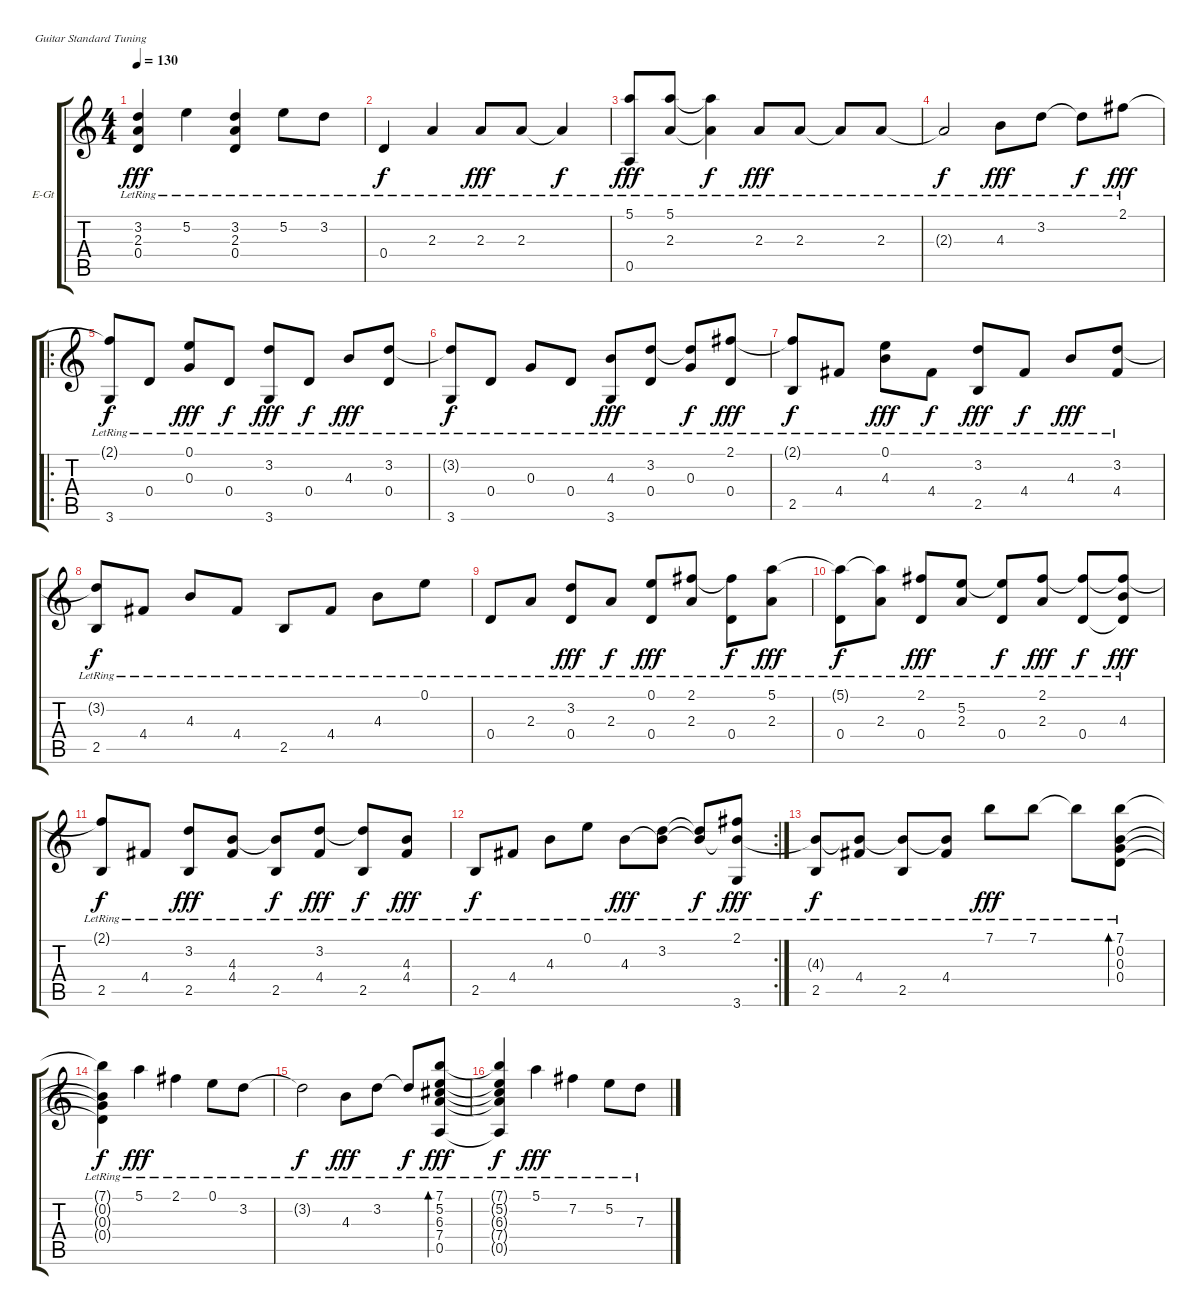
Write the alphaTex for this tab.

\bracketExtendMode groupsimilarinstruments
\firstSystemTrackNameOrientation horizontal
\otherSystemsTrackNameOrientation horizontal
\track ("Electric Guitar" "E-Gt") {instrument distortionguitar}
\staff {score tabs}
\tuning (E4 B3 G3 D3 A2 E2)
\ts (4 4)
\tempo 130
\clef g2
\ks c
(3.2{lr} 2.3{lr} 0.4{lr}).4{dy fff} 5.2{lr}.4 (3.2{lr} 2.3{lr} 0.4{lr}).4 5.2{lr}.8 3.2{lr}.8 |
0.4{lr}.4{dy f} 2.3{lr}.4 2.3{lr}.8{dy fff} 2.3{lr}.8 2.3{lr t}.4{dy f} |
(5.1{lr} 0.5{lr}).8{dy fff} (5.1 2.3{lr}).8 (5.1{t} 2.3{lr t}).4{dy f} 2.3{lr}.8{dy fff} 2.3{lr}.8 2.3{lr t}.8 2.3{lr}.8 |
2.3{lr t}.2{dy f} 4.3{lr}.8{dy fff} 3.2{lr}.8 3.2{lr t}.8{dy f} 2.1{lr}.8{dy fff} |
\ro
(2.1{lr t} 3.6{lr}).8{dy f} 0.4{lr}.8 (0.1{lr} 0.3{lr}).8{dy fff} 0.4{lr}.8{dy f} (3.2{lr} 3.6{lr}).8{dy fff} 0.4{lr}.8{dy f} 4.3{lr}.8{dy fff} (3.2{lr} 0.4{lr}).8 |
(3.2{lr t} 3.6{lr}).8{dy f} 0.4{lr}.8 0.3{lr}.8 0.4{lr}.8 (4.3{lr} 3.6{lr}).8{dy fff} (3.2{lr} 0.4{lr}).8 (3.2{lr t} 0.3{lr}).8{dy f} (2.1{lr} 0.4).8{dy fff} |
(2.1{lr t} 2.5{lr}).8{dy f} 4.4{lr}.8 (0.1{lr} 4.3{lr}).8{dy fff} 4.4{lr}.8{dy f} (3.2{lr} 2.5{lr}).8{dy fff} 4.4{lr}.8{dy f} 4.3{lr}.8{dy fff} (3.2{lr} 4.4{lr}).8 |
(3.2{lr t} 2.5{lr}).8{dy f} 4.4{lr}.8 4.3{lr}.8 4.4{lr}.8 2.5{lr}.8 4.4{lr}.8 4.3{lr}.8 0.1{lr}.8 |
0.4{lr}.8 2.3{lr}.8 (3.2{lr} 0.4{lr}).8{dy fff} 2.3{lr}.8{dy f} (0.1{lr} 0.4{lr}).8{dy fff} (2.1{lr} 2.3{lr}).8 (2.1{lr t} 0.4{lr}).8{dy f} (5.1{lr} 2.3{lr}).8{dy fff} |
(0.4{lr} 5.1{lr t}).8{dy f} (5.1{lr t} 2.3{lr}).8 (2.1{lr} 0.4{lr}).8{dy fff} (5.2{lr} 2.3{lr}).8 (5.2{lr t} 0.4{lr}).8{dy f} (2.1{lr} 2.3{lr}).8{dy fff} (0.4{lr} 2.1{lr t}).8{dy f} (4.3{lr} 0.4{lr t} 2.1{lr t}).8{dy fff} |
(2.1{lr t} 2.5{lr}).8{dy f} 4.4{lr}.8 (3.2{lr} 2.5{lr}).8{dy fff} (4.3{lr} 4.4{lr}).8 (4.3{lr t} 2.5{lr}).8{dy f} (3.2{lr} 4.4{lr}).8{dy fff} (3.2{lr t} 2.5{lr}).8{dy f} (4.3{lr} 4.4{lr}).8{dy fff} |
\rc 2
2.5{lr}.8{dy f} 4.4{lr}.8 4.3{lr}.8 0.1{lr}.8 4.3{lr}.8{dy fff} (3.2{lr} 4.3{lr t}).8 (3.2{lr t} 4.3{lr t}).8{dy f} (2.1{lr} 3.6{lr} 4.3{lr t}).8{dy fff} |
(2.5{lr} 4.3{lr t}).8{dy f} (4.4{lr} 4.3{lr t}).8 (2.5{lr} 4.3{lr t}).8 (4.3{lr t} 4.4{lr}).8 7.1{lr}.8{dy fff} 7.1{lr}.8 7.1{lr t}.8 (7.1{lr} 0.2{lr} 0.3{lr} 0.4{lr}).8{bd 120} |
(7.1{lr t} 0.2{lr t} 0.3{lr t} 0.4{lr t}).4{dy f} 5.1{lr}.4{dy fff} 2.1{lr}.4 0.1{lr}.8 3.2{lr}.8 |
3.2{lr t}.2{dy f} 4.3{lr}.8{dy fff} 3.2{lr}.8 3.2{lr t}.8{dy f} (7.1{lr} 5.2{lr} 6.3{lr} 7.4{lr} 0.5).8{bd 120 dy fff} |
(7.1{lr t} 5.2{lr t} 6.3{lr t} 7.4{lr t} 0.5{t}).4{dy f} 5.1{lr}.4{dy fff} 7.2{lr}.4 5.2{lr}.8 7.3{lr}.8
